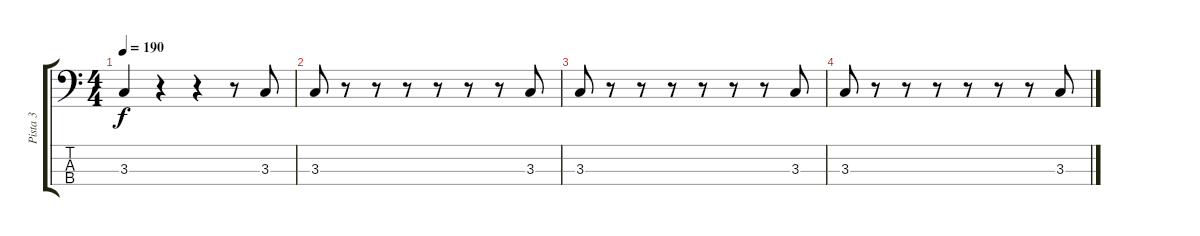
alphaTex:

\track ("Pista 3" "Pista 3") {instrument fretlessbass}
\staff {score tabs}
\tuning (G2 D2 A1 E1) {hide}
\ts (4 4)
\tempo 190
\clef f4
\ks c
3.3.4{dy f instrument fretlessbass} r.4 r.4 r.8 3.3.8 |
3.3.8 r.8 r.8 r.8 r.8 r.8 r.8 3.3.8 |
3.3.8 r.8 r.8 r.8 r.8 r.8 r.8 3.3.8 |
3.3.8 r.8 r.8 r.8 r.8 r.8 r.8 3.3.8
